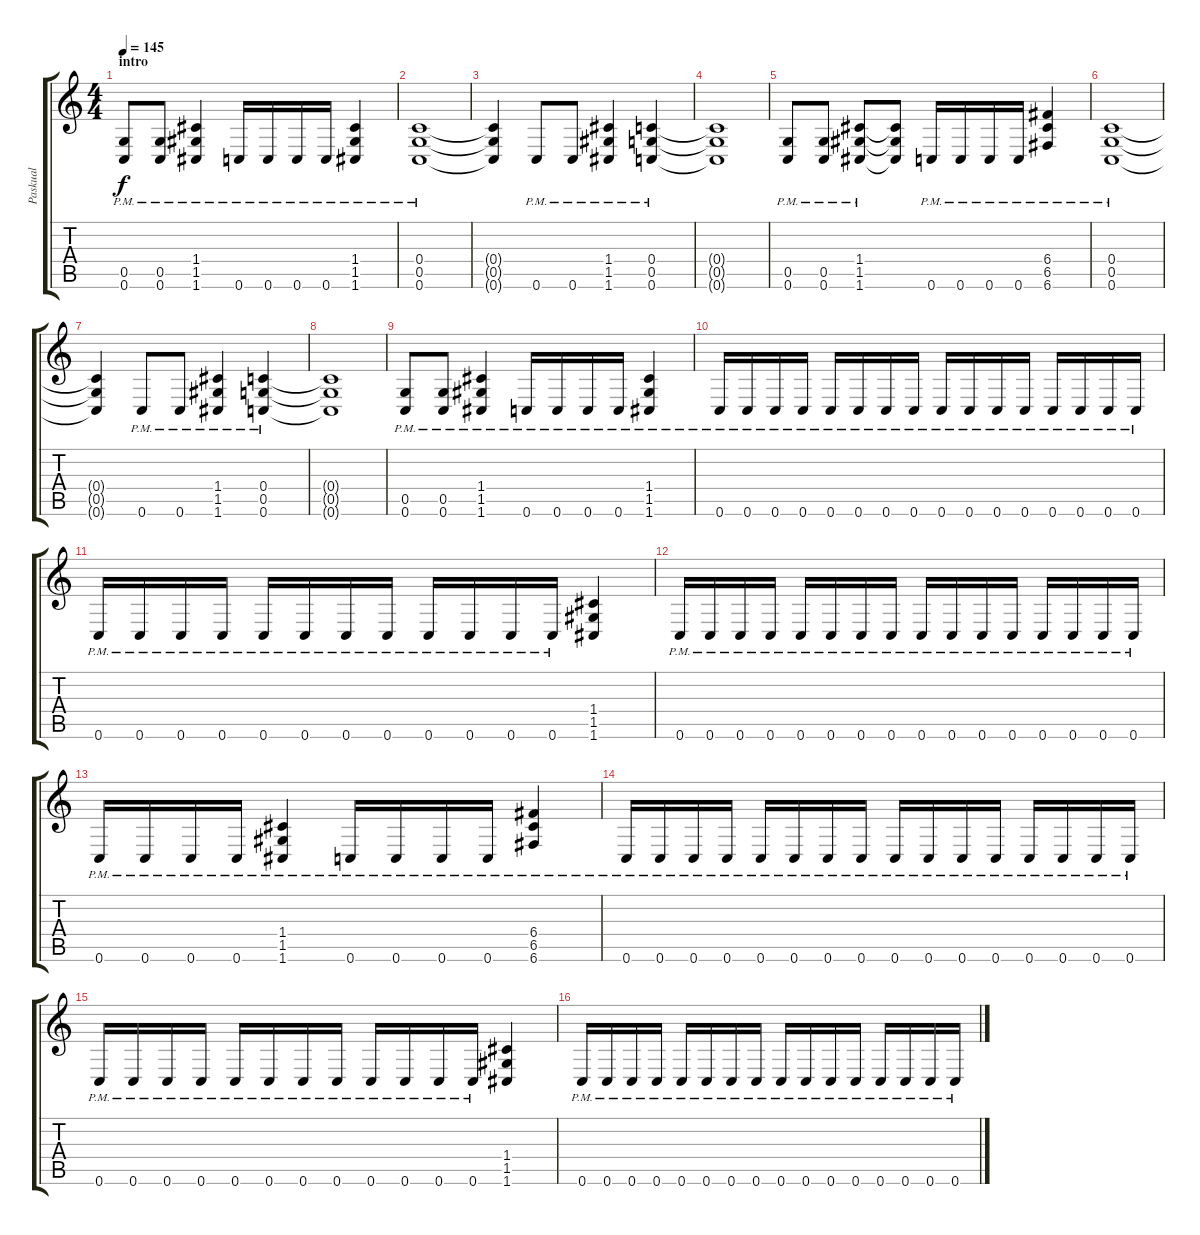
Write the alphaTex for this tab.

\track ("Paskual" "Paskual") {instrument distortionguitar}
\staff {score tabs}
\tuning (D4 A3 F3 C3 G2 C2) {hide}
\ts (4 4)
\section ("" "intro")
\tempo 145
\clef g2
\ks c
(0.5{pm} 0.6{pm}).8{dy f instrument distortionguitar} (0.5{pm} 0.6{pm}).8 (1.4 1.5 1.6{pm}).4 0.6{pm}.16 0.6{pm}.16 0.6{pm}.16 0.6{pm}.16 (1.4 1.5 1.6{pm}).4 |
(0.4 0.5 0.6{pm}).1 |
(0.4{t} 0.5{t} 0.6{t}).4 0.6{pm}.8 0.6{pm}.8 (1.4 1.5 1.6{pm}).4 (0.4 0.5 0.6{pm}).4 |
(0.4{t} 0.5{t} 0.6{t}).1 |
(0.5{pm} 0.6{pm}).8 (0.5{pm} 0.6{pm}).8 (1.4 1.5 1.6{pm}).8 (1.4{t} 1.5{t} 1.6{t}).8 0.6{pm}.16 0.6{pm}.16 0.6{pm}.16 0.6{pm}.16 (6.4 6.5 6.6{pm}).4 |
(0.4 0.5 0.6{pm}).1 |
(0.4{t} 0.5{t} 0.6{t}).4 0.6{pm}.8 0.6{pm}.8 (1.4 1.5 1.6{pm}).4 (0.4 0.5 0.6{pm}).4 |
(0.4{t} 0.5{t} 0.6{t}).1 |
\section ("" "")
(0.5{pm} 0.6{pm}).8 (0.5{pm} 0.6{pm}).8 (1.4 1.5 1.6{pm}).4 0.6{pm}.16 0.6{pm}.16 0.6{pm}.16 0.6{pm}.16 (1.4 1.5 1.6{pm}).4 |
0.6{pm}.16 0.6{pm}.16 0.6{pm}.16 0.6{pm}.16 0.6{pm}.16 0.6{pm}.16 0.6{pm}.16 0.6{pm}.16 0.6{pm}.16 0.6{pm}.16 0.6{pm}.16 0.6{pm}.16 0.6{pm}.16 0.6{pm}.16 0.6{pm}.16 0.6{pm}.16 |
0.6{pm}.16 0.6{pm}.16 0.6{pm}.16 0.6{pm}.16 0.6{pm}.16 0.6{pm}.16 0.6{pm}.16 0.6{pm}.16 0.6{pm}.16 0.6{pm}.16 0.6{pm}.16 0.6{pm}.16 (1.4 1.5 1.6).4 |
0.6{pm}.16 0.6{pm}.16 0.6{pm}.16 0.6{pm}.16 0.6{pm}.16 0.6{pm}.16 0.6{pm}.16 0.6{pm}.16 0.6{pm}.16 0.6{pm}.16 0.6{pm}.16 0.6{pm}.16 0.6{pm}.16 0.6{pm}.16 0.6{pm}.16 0.6{pm}.16 |
0.6{pm}.16 0.6{pm}.16 0.6{pm}.16 0.6{pm}.16 (1.4 1.5 1.6{pm}).4 0.6{pm}.16 0.6{pm}.16 0.6{pm}.16 0.6{pm}.16 (6.4 6.5 6.6{pm}).4 |
0.6{pm}.16 0.6{pm}.16 0.6{pm}.16 0.6{pm}.16 0.6{pm}.16 0.6{pm}.16 0.6{pm}.16 0.6{pm}.16 0.6{pm}.16 0.6{pm}.16 0.6{pm}.16 0.6{pm}.16 0.6{pm}.16 0.6{pm}.16 0.6{pm}.16 0.6{pm}.16 |
0.6{pm}.16 0.6{pm}.16 0.6{pm}.16 0.6{pm}.16 0.6{pm}.16 0.6{pm}.16 0.6{pm}.16 0.6{pm}.16 0.6{pm}.16 0.6{pm}.16 0.6{pm}.16 0.6{pm}.16 (1.4 1.5 1.6).4 |
0.6{pm}.16 0.6{pm}.16 0.6{pm}.16 0.6{pm}.16 0.6{pm}.16 0.6{pm}.16 0.6{pm}.16 0.6{pm}.16 0.6{pm}.16 0.6{pm}.16 0.6{pm}.16 0.6{pm}.16 0.6{pm}.16 0.6{pm}.16 0.6{pm}.16 0.6{pm}.16
